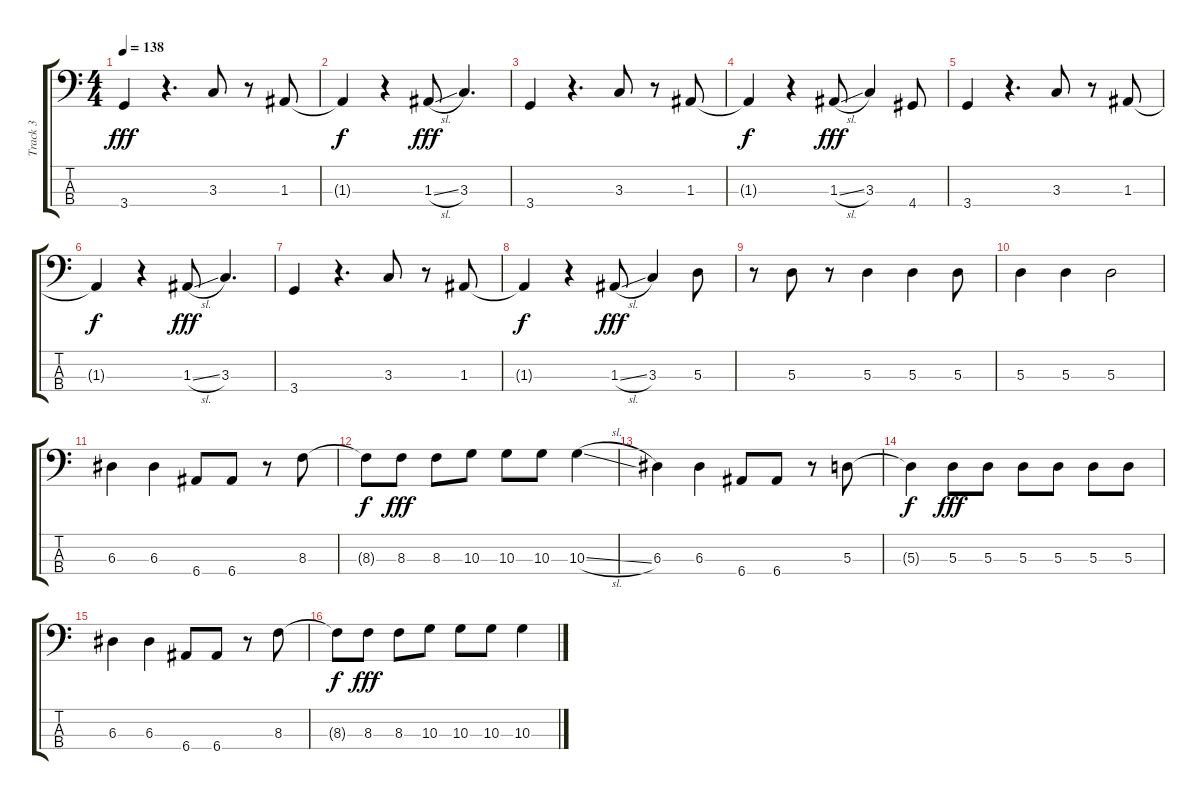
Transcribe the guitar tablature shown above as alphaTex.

\track ("Track 3" "Track 3") {instrument electricbassfinger}
\staff {score tabs}
\tuning (G2 D2 A1 E1) {hide}
\ts (4 4)
\tempo 138
\clef f4
\ks c
3.4.4{dy fff} r.4{d} 3.3.8 r.8 1.3.8 |
1.3{t}.4{dy f} r.4 1.3{sl}.8{dy fff} 3.3.4{d} |
3.4.4 r.4{d} 3.3.8 r.8 1.3.8 |
1.3{t}.4{dy f} r.4 1.3{sl}.8{dy fff} 3.3.4 4.4.8 |
3.4.4 r.4{d} 3.3.8 r.8 1.3.8 |
1.3{t}.4{dy f} r.4 1.3{sl}.8{dy fff} 3.3.4{d} |
3.4.4 r.4{d} 3.3.8 r.8 1.3.8 |
1.3{t}.4{dy f} r.4 1.3{sl}.8{dy fff} 3.3.4 5.3.8 |
r.8 5.3.8 r.8 5.3.4 5.3.4 5.3.8 |
5.3.4 5.3.4 5.3.2 |
6.3.4 6.3.4 6.4.8 6.4.8 r.8 8.3.8 |
8.3{t}.8{dy f} 8.3.8{dy fff} 8.3.8 10.3.8 10.3.8 10.3.8 10.3{sl}.4 |
6.3.4 6.3.4 6.4.8 6.4.8 r.8 5.3.8 |
5.3{t}.4{dy f} 5.3.8{dy fff} 5.3.8 5.3.8 5.3.8 5.3.8 5.3.8 |
6.3.4 6.3.4 6.4.8 6.4.8 r.8 8.3.8 |
8.3{t}.8{dy f} 8.3.8{dy fff} 8.3.8 10.3.8 10.3.8 10.3.8 10.3{sl}.4
